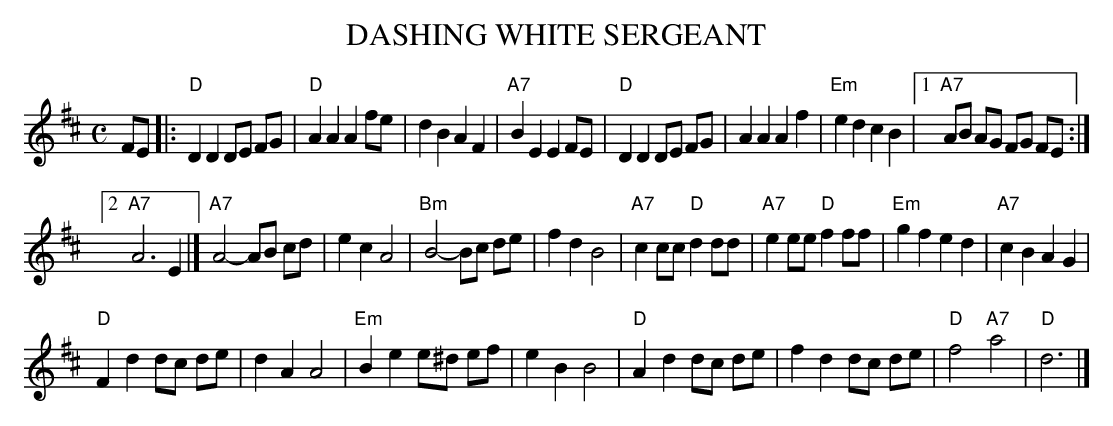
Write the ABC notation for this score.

X:1
T: DASHING WHITE SERGEANT
M: C
L: 1/8
K: D
FE |:\
"D"D2 D2 DE FG | "D"A2 A2 A2 fe | d2 B2 A2 F2 | "A7"B2 E2 E2 FE |\
"D"D2 D2 DE FG | A2 A2 A2 f2 | "Em"e2 d2 c2 B2 |[1 "A7"AB AG FG FE :|
[2 "A7"A6 E2 |]\
"A7"A4- AB cd | e2 c2 A4 | "Bm"B4- Bc de | f2 d2 B4 |\
"A7"c2 cc "D"d2 dd | "A7"e2 ee "D"f2 ff | "Em"g2 f2 e2 d2 | "A7"c2 B2 A2 G2 |
"D"F2 d2 dc de | d2A2 A4 | "Em"B2 e2 e^d ef | e2 B2 B4 |\
"D"A2 d2 dc de | f2 d2 dc de | "D"f4 "A7"a4 | "D"d6 |]
